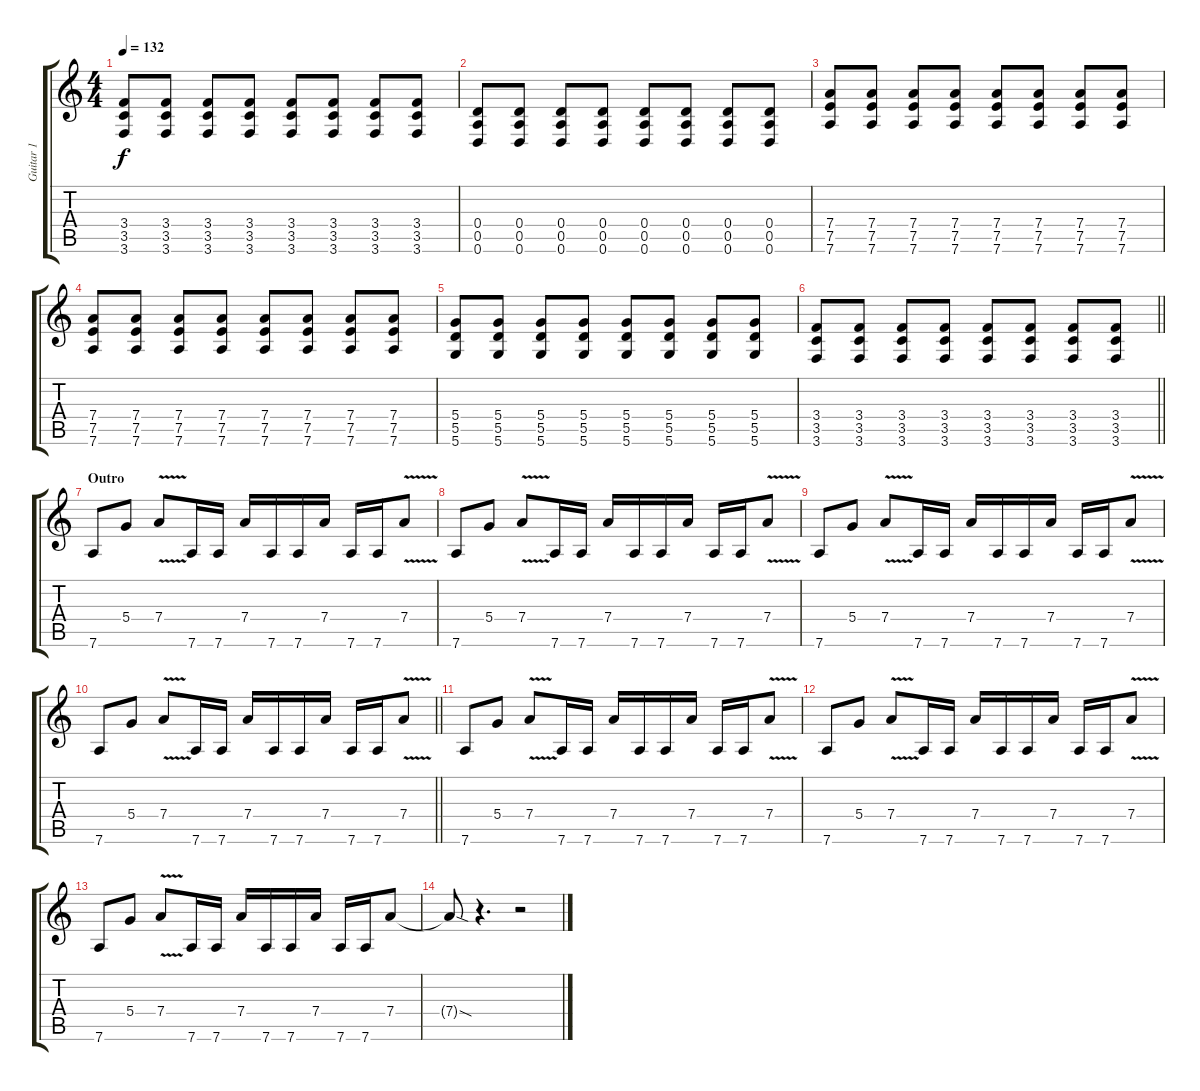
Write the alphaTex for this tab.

\track ("Guitar 1" "Guitar 1") {instrument distortionguitar}
\staff {score tabs}
\tuning (E4 B3 G3 D3 A2 D2) {hide}
\ts (4 4)
\tempo 132
\clef g2
\ks c
(3.4 3.5 3.6).8{dy f} (3.4 3.5 3.6).8 (3.4 3.5 3.6).8 (3.4 3.5 3.6).8 (3.4 3.5 3.6).8 (3.4 3.5 3.6).8 (3.4 3.5 3.6).8 (3.4 3.5 3.6).8 |
(0.4 0.5 0.6).8 (0.4 0.5 0.6).8 (0.4 0.5 0.6).8 (0.4 0.5 0.6).8 (0.4 0.5 0.6).8 (0.4 0.5 0.6).8 (0.4 0.5 0.6).8 (0.4 0.5 0.6).8 |
(7.4 7.5 7.6).8 (7.4 7.5 7.6).8 (7.4 7.5 7.6).8 (7.4 7.5 7.6).8 (7.4 7.5 7.6).8 (7.4 7.5 7.6).8 (7.4 7.5 7.6).8 (7.4 7.5 7.6).8 |
(7.4 7.5 7.6).8 (7.4 7.5 7.6).8 (7.4 7.5 7.6).8 (7.4 7.5 7.6).8 (7.4 7.5 7.6).8 (7.4 7.5 7.6).8 (7.4 7.5 7.6).8 (7.4 7.5 7.6).8 |
(5.4 5.5 5.6).8 (5.4 5.5 5.6).8 (5.4 5.5 5.6).8 (5.4 5.5 5.6).8 (5.4 5.5 5.6).8 (5.4 5.5 5.6).8 (5.4 5.5 5.6).8 (5.4 5.5 5.6).8 |
\barLineRight lightlight
(3.4 3.5 3.6).8 (3.4 3.5 3.6).8 (3.4 3.5 3.6).8 (3.4 3.5 3.6).8 (3.4 3.5 3.6).8 (3.4 3.5 3.6).8 (3.4 3.5 3.6).8 (3.4 3.5 3.6).8 |
\section ("" "Outro")
7.6.8 5.4.8 7.4{v}.8 7.6.16 7.6.16 7.4.16 7.6.16 7.6.16 7.4.16 7.6.16 7.6.16 7.4{v}.8 |
7.6.8 5.4.8 7.4{v}.8 7.6.16 7.6.16 7.4.16 7.6.16 7.6.16 7.4.16 7.6.16 7.6.16 7.4{v}.8 |
7.6.8 5.4.8 7.4{v}.8 7.6.16 7.6.16 7.4.16 7.6.16 7.6.16 7.4.16 7.6.16 7.6.16 7.4{v}.8 |
\barLineRight lightlight
7.6.8 5.4.8 7.4{v}.8 7.6.16 7.6.16 7.4.16 7.6.16 7.6.16 7.4.16 7.6.16 7.6.16 7.4{v}.8 |
7.6.8 5.4.8 7.4{v}.8 7.6.16 7.6.16 7.4.16 7.6.16 7.6.16 7.4.16 7.6.16 7.6.16 7.4{v}.8 |
7.6.8 5.4.8 7.4{v}.8 7.6.16 7.6.16 7.4.16 7.6.16 7.6.16 7.4.16 7.6.16 7.6.16 7.4{v}.8 |
7.6.8 5.4.8 7.4{v}.8 7.6.16 7.6.16 7.4.16 7.6.16 7.6.16 7.4.16 7.6.16 7.6.16 7.4.8 |
7.4{sod t}.8 r.4{d} r.2
